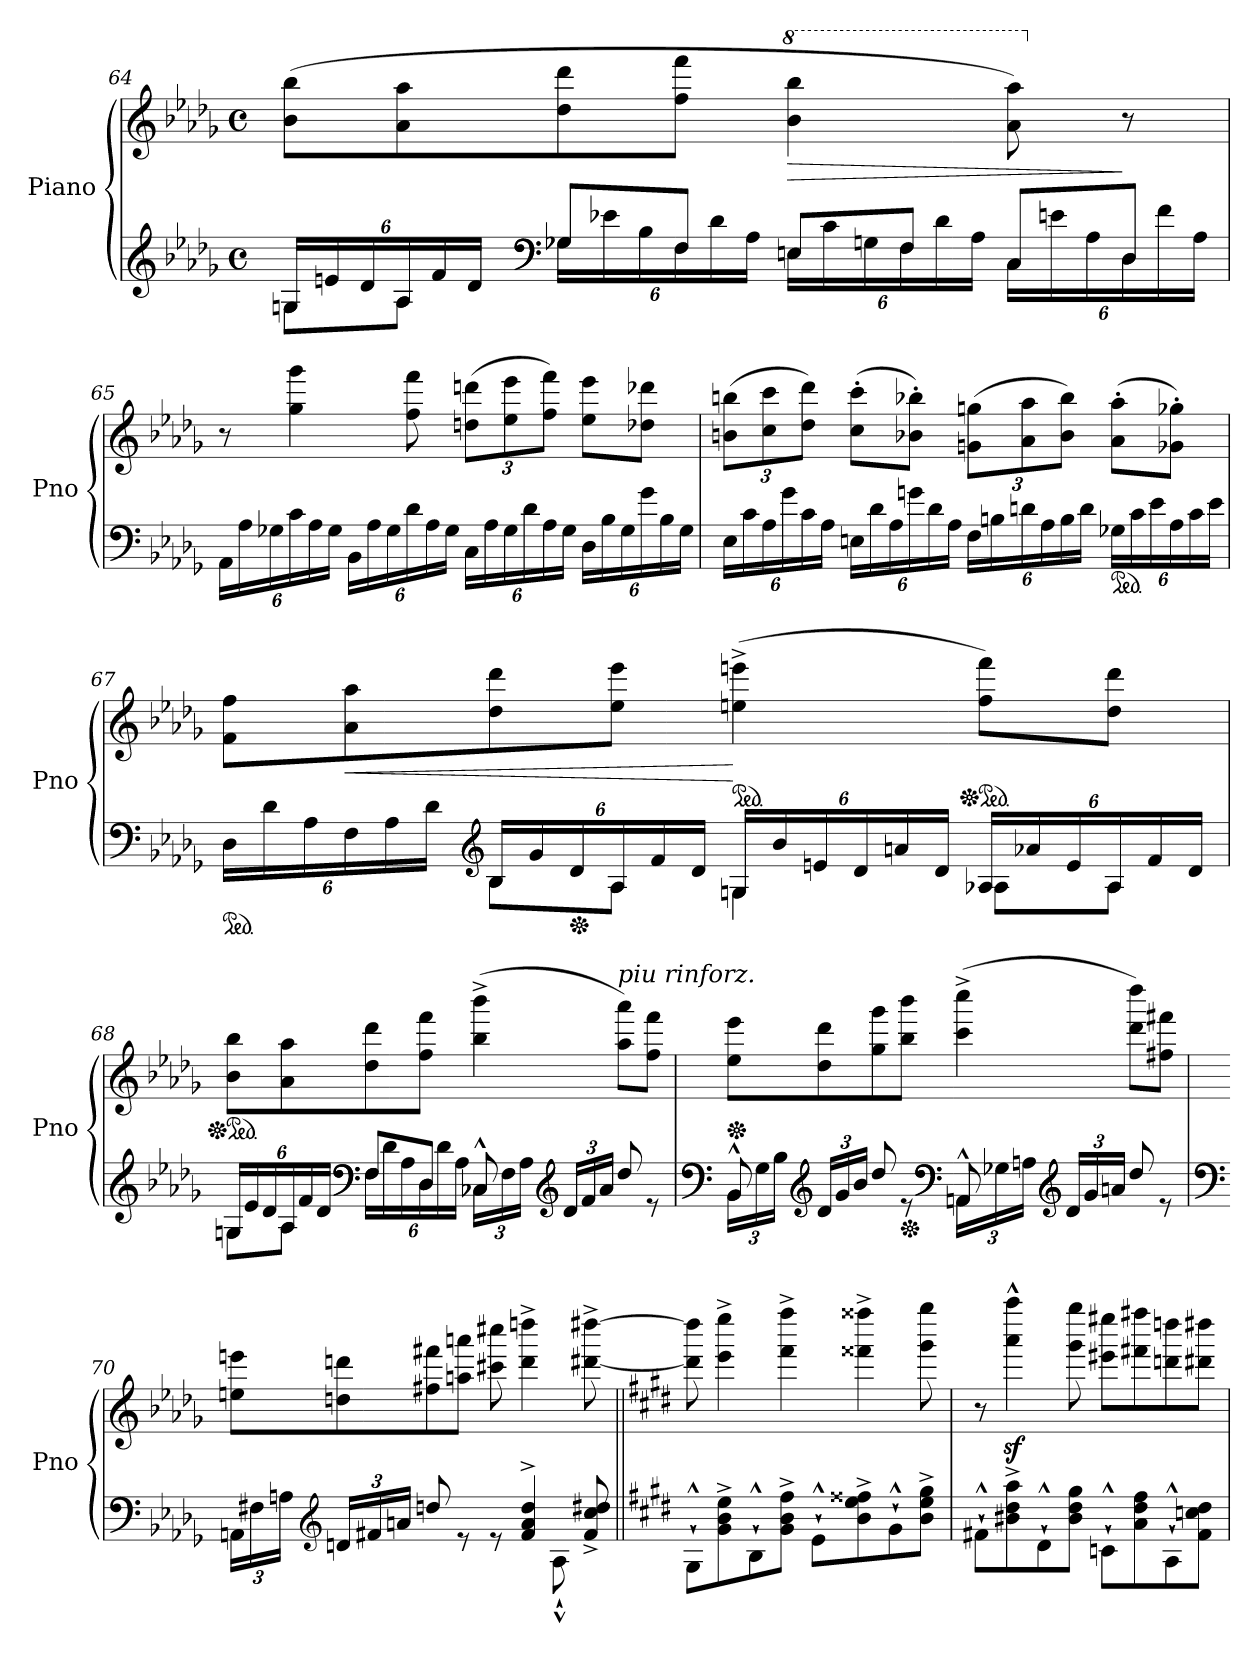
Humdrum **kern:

**kern	**kern	**dynam
*part1	*part1	*part1
*staff2	*staff1	*staff1/2
*I"Piano	*	*
*I'Pno	*	*
!!LO:LB:g=z
*clefG2	*clefG2	*
*k[b-e-a-d-g-]	*k[b-e-a-d-g-]	*
*M4/4	*M4/4	*
*met(c)	*met(c)	*
*Xbrackettup	*	*
=64	=64	=64
*^	*	*
24Gn/LL	8G\L	(>8b-\ 8bb-\L	.
24en/	.	.	.
24d-/	.	.	.
24A-/	8A-\J	8a-\ 8aa-\	.
24f/	.	.	.
24d-/JJ	.	.	.
*clefF4	*	*	*
8G-X/L	24G-\LL	8dd-\ 8ddd-\	.
.	24e-X\	.	.
.	24B-\	.	.
8F/J	24F\	8ff\ 8fff\J	.
.	24d-\	.	.
.	24A-\JJ	.	.
*	*	*8va	*
!	!	!	!LO:HP:b
8En/L	24E\LL	4bb-\ 4bbb-\	>
.	24c\	.	.
.	24Gn\	.	.
8F/J	24F\	.	.
.	24d-\	.	.
.	24A-\JJ	.	.
8C/L	24C\LL	8aa-\ 8aaa-\)	.
.	24en\	.	.
.	24A-\	.	.
*	*	*X8va	*
8D-/J	24D-\	8r	]
.	24f\	.	.
.	24A-\JJ	.	.
*v	*v	*	*
!!LO:PB:g=z
=65	=65	=65
24AA-\LL	8r	.
24A-\	.	.
24G-X\	.	.
24c\	4gg-\ 4ggg-\	.
24A-\	.	.
24G-\JJ	.	.
24BB-\LL	.	.
24A-\	.	.
24G-\	.	.
24d-\	8ff\ 8fff\	.
24A-\	.	.
24G-\JJ	.	.
*	*Xbrackettup	*
24C\LL	(>12ddn\ 12dddn\L	.
24A-\	.	.
24G-\	12ee-\ 12eee-\	.
24d-\	.	.
24A-\	12ff\ 12fff\J)	.
24G-\JJ	.	.
24D-\LL	8ee-\ 8eee-\L	.
24B-\	.	.
24G-\	.	.
24g-\	8dd-X\ 8ddd-X\J	.
24B-\	.	.
24G-\JJ	.	.
!!LO:LB:g=z
=66	=66	=66
24E-\LL	(>12bn\ 12bbn\L	.
24c\	.	.
24A-\	12cc\ 12ccc\	.
24g-\	.	.
24c\	12dd-\ 12ddd-\J)	.
24A-\JJ	.	.
24En\LL	(>8cc\' 8ccc\'L	.
24d-\	.	.
24A-\	.	.
24gn\	8b-X\' 8bb-X\'J)	.
24d-\	.	.
24A-\JJ	.	.
24F\LL	(>12gn\ 12ggn\L	.
24Bn\	.	.
24dn\	12a-\ 12aa-\	.
24A-\	.	.
24B\	12b-\ 12bb-\J)	.
24d\JJ	.	.
*ped	*	*
24G-X\LL	(>8a-\' 8aa-\'L	.
24c\	.	.
24e-\	.	.
24A-\	8g-X\' 8gg-X\'J)	.
24c\	.	.
24e-\JJ	.	.
!!LO:LB:g=z
=67	=67	=67
*ped	*	*
*^	*	*
24D-\LL	4ryy	8f\ 8ff\L	.
24d-\	.	.	.
24A-\	.	.	.
!	!	!	!LO:HP:b
24F\	.	8a-\ 8aa-\	<
24A-\	.	.	.
24d-\JJ	.	.	.
*clefG2	*	*	*
24B-/LL	8B-\L	8dd-\ 8ddd-\	.
24g-/	.	.	.
*Xped	*	*	*
24d-/	.	.	.
24A-/	8A-\J	8ee-\ 8eee-\J	.
24f/	.	.	.
24d-/JJ	.	.	.
*	*	*ped	*
24Gn/LL	4G\	(>4een\^ 4eeen\^	[
24b-/	.	.	.
24en/	.	.	.
24d-/	.	.	.
24an/	.	.	.
24d-/JJ	.	.	.
*	*	*Xped	*
*	*	*ped	*
24A-X/LL	8A-\L	8ff\ 8fff\L)	.
24a-X/	.	.	.
24e/	.	.	.
24A-/	8A-\J	8dd-\ 8ddd-\J	.
24f/	.	.	.
24d-/JJ	.	.	.
=68	=68	=68	=68
*	*	*Xped	*
*	*	*ped	*
24Gn/LL	8G\L	8b-\ 8bb-\L	.
24e-/	.	.	.
24d-/	.	.	.
24A-/	8A-\J	8a-\ 8aa-\	.
24f/	.	.	.
24d-/JJ	.	.	.
*clefF4	*	*	*
8F/L	24F\LL	8dd-\ 8ddd-\	.
.	24d-\	.	.
.	24A-\	.	.
8D-/J	24D-\	8ff\ 8fff\J	.
.	24d-\	.	.
.	24A-\JJ	.	.
8C-X^^/	24C-\LL	(>4bb-\^ 4bbb-\^	.
.	24F\	.	.
.	24A-\JJ	.	.
*clefG2	*	*	*
24d-/LL	8ryy	.	.
24f/	.	.	.
24a-/JJ	.	.	.
!	!	!LO:TX:a:i:t=piu rinforz.	!
8dd-/	4ryy	8aa-\ 8aaa-\L)	.
8re	.	8ff\ 8fff\J	.
!!LO:LB:g=z
=69	=69	=69	=69
*clefF4	*	*	*
*	*	*Xped	*
8BB-^^/	24BB-\LL	8ee-\ 8eee-\L	.
.	24G-\	.	.
.	24B-\JJ	.	.
*clefG2	*	*	*
24d-/LL	8ryy	8dd-\ 8ddd-\	.
24g-/	.	.	.
24b-/JJ	.	.	.
8dd-/	4ryy	8gg-\ 8ggg-\	.
*Xped	*	*	*
8re	.	8bb-\ 8bbb-\J	.
*clefF4	*	*	*
8AAn^^/	24AA\LL	(>4ccc\^ 4cccc\^	.
.	24G-X\	.	.
.	24An\JJ	.	.
*clefG2	*	*	*
24d-/LL	8ryy	.	.
24g-/	.	.	.
24an/JJ	.	.	.
8dd-/	4ryy	8ddd-\ 8dddd-\L)	.
8re	.	8ff#X\ 8fff#X\J	.
=70	=70	=70	=70
*clefF4	*	*	*
24AAn\LL	2.ryy	8een\ 8eeen\L	.
24F#X\	.	.	.
24An\JJ	.	.	.
*clefG2	*	*	*
24dn/LL	.	8ddn\ 8dddn\	.
24f#X/	.	.	.
24an/JJ	.	.	.
8ddn/	.	8ff#X\ 8fff#X\	.
8re	.	8aan\ 8aaan\J	.
8re	.	8ccc#X\ 8cccc#X\	.
4f#/^ 4a/^ 4dd/^	.	4ddd\^ 4ddddn\^	.
.	8A`^^\	.	.
8f#/^ 8cc/^ 8dd#X/^	8ryy	[8ddd#X\^ [8dddd#X\^	.
*v	*v	*	*
!!LO:PB:g=z
=71||	=71||	=71||
*k[f#c#g#d#]	*k[f#c#g#d#]	*
*^	*	*
!LO:TX:b:i:t=marc.	!	!	!
!LO:TX:a:i:t=stringendo molto e sempre fortissimo ed appassionato.	!	!	!
*v	*v	*	*
8G#`^^\L	8ddd#\] 8dddd#\]	.
8g#\^ 8b\^ 8ee\^	4eee\^ 4eeee\^	.
8B`^^\	.	.
8g#\^ 8b\^ 8ff#\^J	4fff#\^ 4ffff#\^	.
8e`^^\L	.	.
8b\^ 8ee\^ 8ff##X\^	4fff##X\^ 4ffff##X\^	.
8g#`^^\	.	.
8b\^ 8ee\^ 8gg#\^J	8ggg#\ 8gggg#\	.
=72	=72	=72
8f#X`^^\L	8r	.
8b#X\^ 8dd#\^ 8aa\^	4aaa\z<^^ 4aaaa\z<^^	.
8d#`^^\	.	.
8b#\ 8dd#\ 8gg#\J	8ggg#\ 8gggg#\	.
8cn`^^\L	8eee#X\ 8eeee#X\L	.
8a\ 8dd#\ 8ff#\	8fff#X\ 8ffff#X\	.
8A`^^\	8dddn\ 8ddddn\	.
8f#\ 8ccn\ 8dd#\J	8ddd#X\ 8dddd#X\J	.
=	=	=
*-	*-	*-
